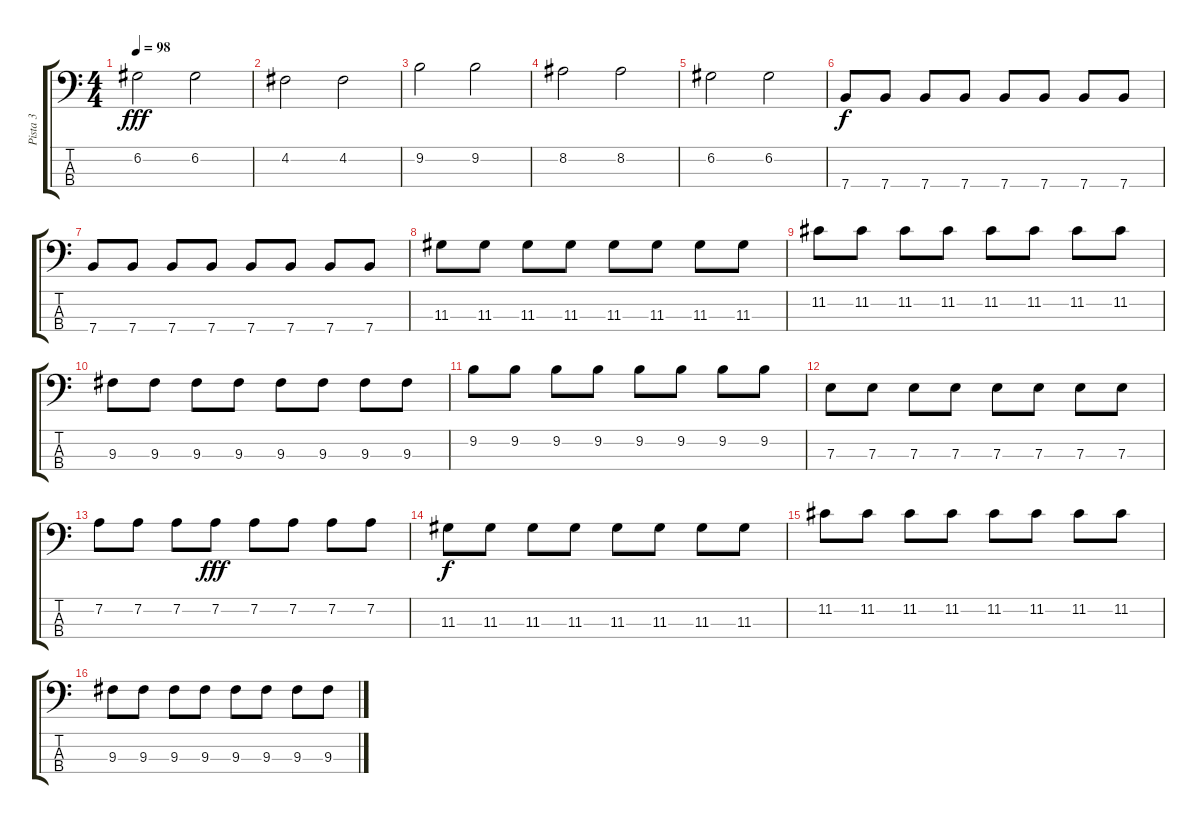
\track ("Pista 3" "Pista 3") {instrument electricbasspick}
\staff {score tabs}
\tuning (G2 D2 A1 E1) {hide}
\ts (4 4)
\tempo 98
\clef f4
\ks c
6.2.2{dy fff} 6.2.2 |
4.2.2 4.2.2 |
9.2.2 9.2.2 |
8.2.2 8.2.2 |
6.2.2 6.2.2 |
7.4.8{dy f} 7.4.8 7.4.8 7.4.8 7.4.8 7.4.8 7.4.8 7.4.8 |
7.4.8 7.4.8 7.4.8 7.4.8 7.4.8 7.4.8 7.4.8 7.4.8 |
11.3.8 11.3.8 11.3.8 11.3.8 11.3.8 11.3.8 11.3.8 11.3.8 |
11.2.8 11.2.8 11.2.8 11.2.8 11.2.8 11.2.8 11.2.8 11.2.8 |
9.3.8 9.3.8 9.3.8 9.3.8 9.3.8 9.3.8 9.3.8 9.3.8 |
9.2.8 9.2.8 9.2.8 9.2.8 9.2.8 9.2.8 9.2.8 9.2.8 |
7.3.8 7.3.8 7.3.8 7.3.8 7.3.8 7.3.8 7.3.8 7.3.8 |
7.2.8 7.2.8 7.2.8 7.2.8{dy fff} 7.2.8 7.2.8 7.2.8 7.2.8 |
11.3.8{dy f} 11.3.8 11.3.8 11.3.8 11.3.8 11.3.8 11.3.8 11.3.8 |
11.2.8 11.2.8 11.2.8 11.2.8 11.2.8 11.2.8 11.2.8 11.2.8 |
9.3.8 9.3.8 9.3.8 9.3.8 9.3.8 9.3.8 9.3.8 9.3.8
